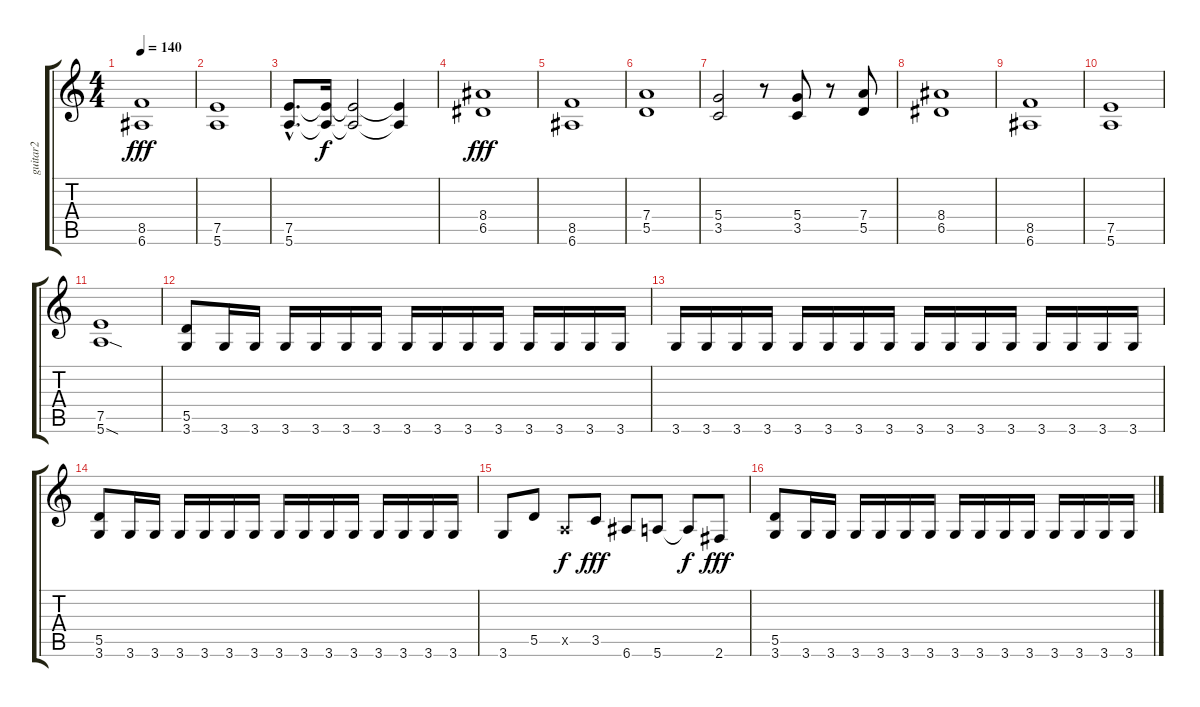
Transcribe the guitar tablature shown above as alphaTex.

\track ("guitar2" "guitar2") {instrument distortionguitar}
\staff {score tabs}
\tuning (E4 B3 G3 D3 A2 E2) {hide}
\ts (4 4)
\tempo 140
\clef g2
\ks c
(8.5 6.6).1{dy fff} |
(7.5 5.6).1 |
(7.5{hac} 5.6{hac}).8{d} (7.5{t} 5.6{t}).16{dy f} (7.5{t} 5.6{t}).2 (7.5{t} 5.6{t}).4 |
(8.4 6.5).1{dy fff} |
(8.5 6.6).1 |
(7.4 5.5).1 |
(5.4 3.5).2 r.8 (5.4 3.5).8 r.8 (7.4 5.5).8 |
(8.4 6.5).1 |
(8.5 6.6).1 |
(7.5 5.6).1 |
(7.5 5.6{sod}).1 |
(5.5 3.6).8 3.6.16 3.6.16 3.6.16 3.6.16 3.6.16 3.6.16 3.6.16 3.6.16 3.6.16 3.6.16 3.6.16 3.6.16 3.6.16 3.6.16 |
3.6.16 3.6.16 3.6.16 3.6.16 3.6.16 3.6.16 3.6.16 3.6.16 3.6.16 3.6.16 3.6.16 3.6.16 3.6.16 3.6.16 3.6.16 3.6.16 |
(5.5 3.6).8 3.6.16 3.6.16 3.6.16 3.6.16 3.6.16 3.6.16 3.6.16 3.6.16 3.6.16 3.6.16 3.6.16 3.6.16 3.6.16 3.6.16 |
3.6.8 5.5.8 0.5{x}.8{dy f} 3.5.8{dy fff} 6.6.8 5.6.8 5.6{t}.8{dy f} 2.6.8{dy fff} |
(5.5 3.6).8 3.6.16 3.6.16 3.6.16 3.6.16 3.6.16 3.6.16 3.6.16 3.6.16 3.6.16 3.6.16 3.6.16 3.6.16 3.6.16 3.6.16
